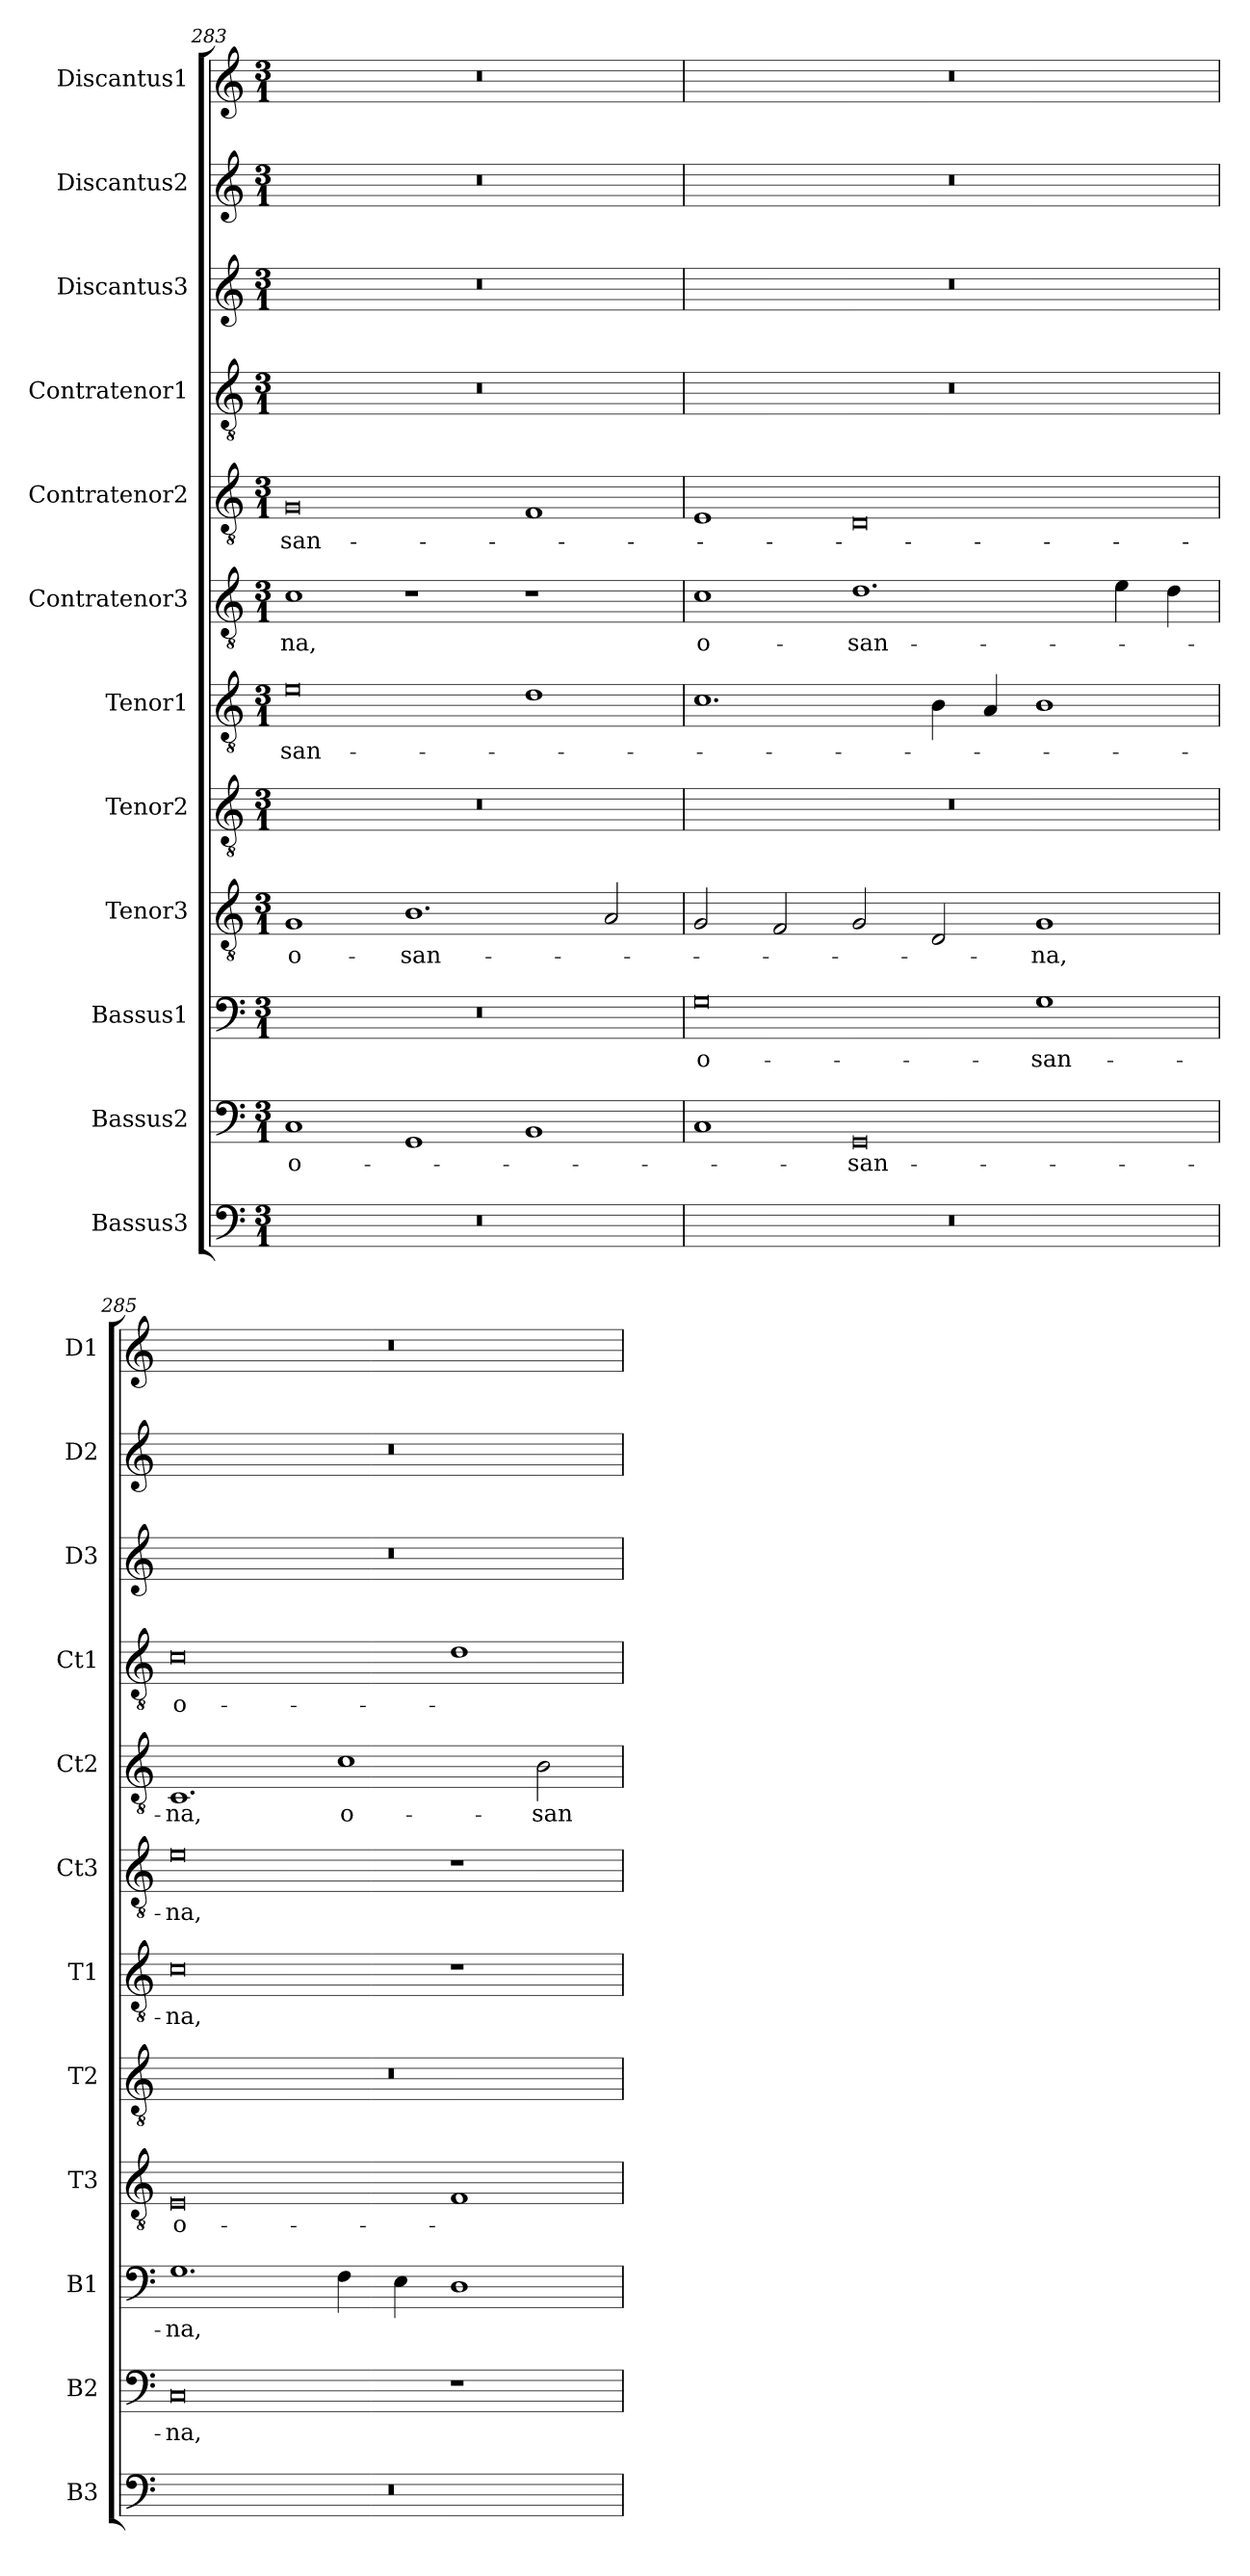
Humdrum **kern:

**kern	**kern	**text	**kern	**text	**kern	**text	**kern	**kern	**text	**kern	**text	**kern	**text	**kern	**text	**kern	**kern	**kern
*part12	*part11	*part11	*part10	*part10	*part9	*part9	*part8	*part7	*part7	*part6	*part6	*part5	*part5	*part4	*part4	*part3	*part2	*part1
*staff12	*staff11	*staff11	*staff10	*staff10	*staff9	*staff9	*staff8	*staff7	*staff7	*staff6	*staff6	*staff5	*staff5	*staff4	*staff4	*staff3	*staff2	*staff1
*I"Bassus3	*I"Bassus2	*	*I"Bassus1	*	*I"Tenor3	*	*I"Tenor2	*I"Tenor1	*	*I"Contratenor3	*	*I"Contratenor2	*	*I"Contratenor1	*	*I"Discantus3	*I"Discantus2	*I"Discantus1
*I'B3	*I'B2	*	*I'B1	*	*I'T3	*	*I'T2	*I'T1	*	*I'Ct3	*	*I'Ct2	*	*I'Ct1	*	*I'D3	*I'D2	*I'D1
*clefF4	*clefF4	*	*clefF4	*	*clefGv2	*	*clefGv2	*clefGv2	*	*clefGv2	*	*clefGv2	*	*clefGv2	*	*clefG2	*clefG2	*clefG2
*k[]	*k[]	*	*k[]	*	*k[]	*	*k[]	*k[]	*	*k[]	*	*k[]	*	*k[]	*	*k[]	*k[]	*k[]
*M3/1	*M3/1	*	*M3/1	*	*M3/1	*	*M3/1	*M3/1	*	*M3/1	*	*M3/1	*	*M3/1	*	*M3/1	*M3/1	*M3/1
=283	=283	=283	=283	=283	=283	=283	=283	=283	=283	=283	=283	=283	=283	=283	=283	=283	=283	=283
0.r	1C	o-	0.r	.	1G	o-	0.r	0e	-san-	1c	-na,	0G	-san-	0.r	.	0.r	0.r	0.r
.	1GG	.	.	.	1.B	-san-	.	.	.	1r	.	.	.	.	.	.	.	.
.	1BB	.	.	.	.	.	.	1d	.	1r	.	1F	.	.	.	.	.	.
.	.	.	.	.	2A	.	.	.	.	.	.	.	.	.	.	.	.	.
=284	=284	=284	=284	=284	=284	=284	=284	=284	=284	=284	=284	=284	=284	=284	=284	=284	=284	=284
0.r	1C	.	0G	o-	2G	.	0.r	1.c	.	1c	o-	1E	.	0.r	.	0.r	0.r	0.r
.	.	.	.	.	2F	.	.	.	.	.	.	.	.	.	.	.	.	.
.	0GG	-san-	.	.	2G	.	.	.	.	1.d	-san-	0D	.	.	.	.	.	.
.	.	.	.	.	2D	.	.	4B	.	.	.	.	.	.	.	.	.	.
.	.	.	.	.	.	.	.	4A	.	.	.	.	.	.	.	.	.	.
.	.	.	1G	-san-	1G	-na,	.	1B	.	.	.	.	.	.	.	.	.	.
.	.	.	.	.	.	.	.	.	.	4e	.	.	.	.	.	.	.	.
.	.	.	.	.	.	.	.	.	.	4d	.	.	.	.	.	.	.	.
=285	=285	=285	=285	=285	=285	=285	=285	=285	=285	=285	=285	=285	=285	=285	=285	=285	=285	=285
0.r	0C	-na,	1.G	-na,	0E	o-	0.r	0c	-na,	0e	-na,	1.C	-na,	0c	o-	0.r	0.r	0.r
.	.	.	4F	.	.	.	.	.	.	.	.	1c	o-	.	.	.	.	.
.	.	.	4E	.	.	.	.	.	.	.	.	.	.	.	.	.	.	.
.	1r	.	1D	.	1F	.	.	1r	.	1r	.	.	.	1d	.	.	.	.
.	.	.	.	.	.	.	.	.	.	.	.	2B	-san-	.	.	.	.	.
=	=	=	=	=	=	=	=	=	=	=	=	=	=	=	=	=	=	=
*-	*-	*-	*-	*-	*-	*-	*-	*-	*-	*-	*-	*-	*-	*-	*-	*-	*-	*-
